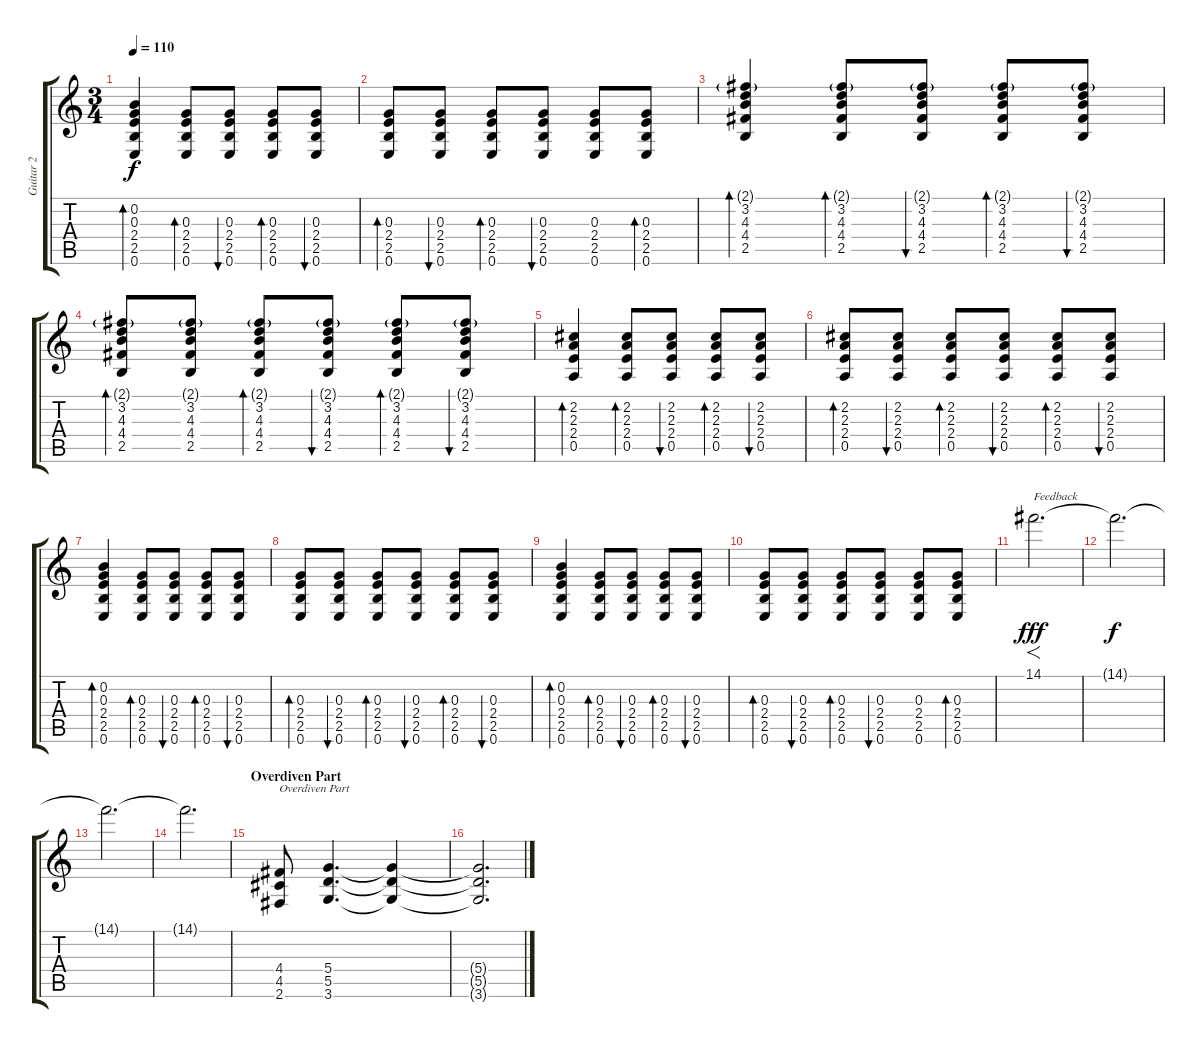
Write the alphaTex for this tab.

\track ("Guitar 2" "Guitar 2") {instrument electricguitarclean}
\staff {score tabs}
\tuning (E4 B3 G3 D3 A2 E2) {hide}
\ts (3 4)
\tempo 110
\clef g2
\ks c
(0.2 0.3 2.4 2.5 0.6).4{bd 60 dy f} (0.3 2.4 2.5 0.6).8{bd 60} (0.3 2.4 2.5 0.6).8{bu 60} (0.3 2.4 2.5 0.6).8{bd 60} (0.3 2.4 2.5 0.6).8{bu 60} |
(0.3 2.4 2.5 0.6).8{bd 60} (0.3 2.4 2.5 0.6).8{bu 60} (0.3 2.4 2.5 0.6).8{bd 60} (0.3 2.4 2.5 0.6).8{bu 60} (0.3 2.4 2.5 0.6).8 (0.3 2.4 2.5 0.6).8{bd 60} |
(2.1{g} 3.2 4.3 4.4 2.5).4{bd 60} (2.1{g} 3.2 4.3 4.4 2.5).8{bd 60} (2.1{g} 3.2 4.3 4.4 2.5).8{bu 60} (2.1{g} 3.2 4.3 4.4 2.5).8{bd 60} (2.1{g} 3.2 4.3 4.4 2.5).8{bu 60} |
(2.1{g} 3.2 4.3 4.4 2.5).8{bd 60} (2.1{g} 3.2 4.3 4.4 2.5).8 (2.1{g} 3.2 4.3 4.4 2.5).8{bd 60} (2.1{g} 3.2 4.3 4.4 2.5).8{bu 60} (2.1{g} 3.2 4.3 4.4 2.5).8{bd 60} (2.1{g} 3.2 4.3 4.4 2.5).8{bu 60} |
(2.2 2.3 2.4 0.5).4{bd 60} (2.2 2.3 2.4 0.5).8{bd 60} (2.2 2.3 2.4 0.5).8{bu 60} (2.2 2.3 2.4 0.5).8{bd 60} (2.2 2.3 2.4 0.5).8{bu 60} |
(2.2 2.3 2.4 0.5).8{bd 60} (2.2 2.3 2.4 0.5).8{bu 60} (2.2 2.3 2.4 0.5).8{bd 60} (2.2 2.3 2.4 0.5).8{bu 60} (2.2 2.3 2.4 0.5).8{bd 60} (2.2 2.3 2.4 0.5).8{bu 60} |
(0.2 0.3 2.4 2.5 0.6).4{bd 60} (0.3 2.4 2.5 0.6).8{bd 60} (0.3 2.4 2.5 0.6).8{bu 60} (0.3 2.4 2.5 0.6).8{bd 60} (0.3 2.4 2.5 0.6).8{bu 60} |
(0.3 2.4 2.5 0.6).8{bd 60} (0.3 2.4 2.5 0.6).8{bu 60} (0.3 2.4 2.5 0.6).8{bd 60} (0.3 2.4 2.5 0.6).8{bu 60} (0.3 2.4 2.5 0.6).8{bd 60} (0.3 2.4 2.5 0.6).8{bu 60} |
(0.2 0.3 2.4 2.5 0.6).4{bd 60} (0.3 2.4 2.5 0.6).8{bd 60} (0.3 2.4 2.5 0.6).8{bu 60} (0.3 2.4 2.5 0.6).8{bd 60} (0.3 2.4 2.5 0.6).8{bu 60} |
(0.3 2.4 2.5 0.6).8{bd 60} (0.3 2.4 2.5 0.6).8{bu 60} (0.3 2.4 2.5 0.6).8{bd 60} (0.3 2.4 2.5 0.6).8{bu 60} (0.3 2.4 2.5 0.6).8 (0.3 2.4 2.5 0.6).8{bd 60} |
14.1.2{f d txt "Feedback" dy fff volume 8} |
14.1{t}.2{d dy f} |
14.1{t}.2{d} |
14.1{t}.2{d} |
\section ("" "Overdiven Part")
(4.4 4.5 2.6).8{txt "Overdiven Part"} (5.4 5.5 3.6).4{d} (5.4{t} 5.5{t} 3.6{t}).4 |
(5.4{t} 5.5{t} 3.6{t}).2{d}
